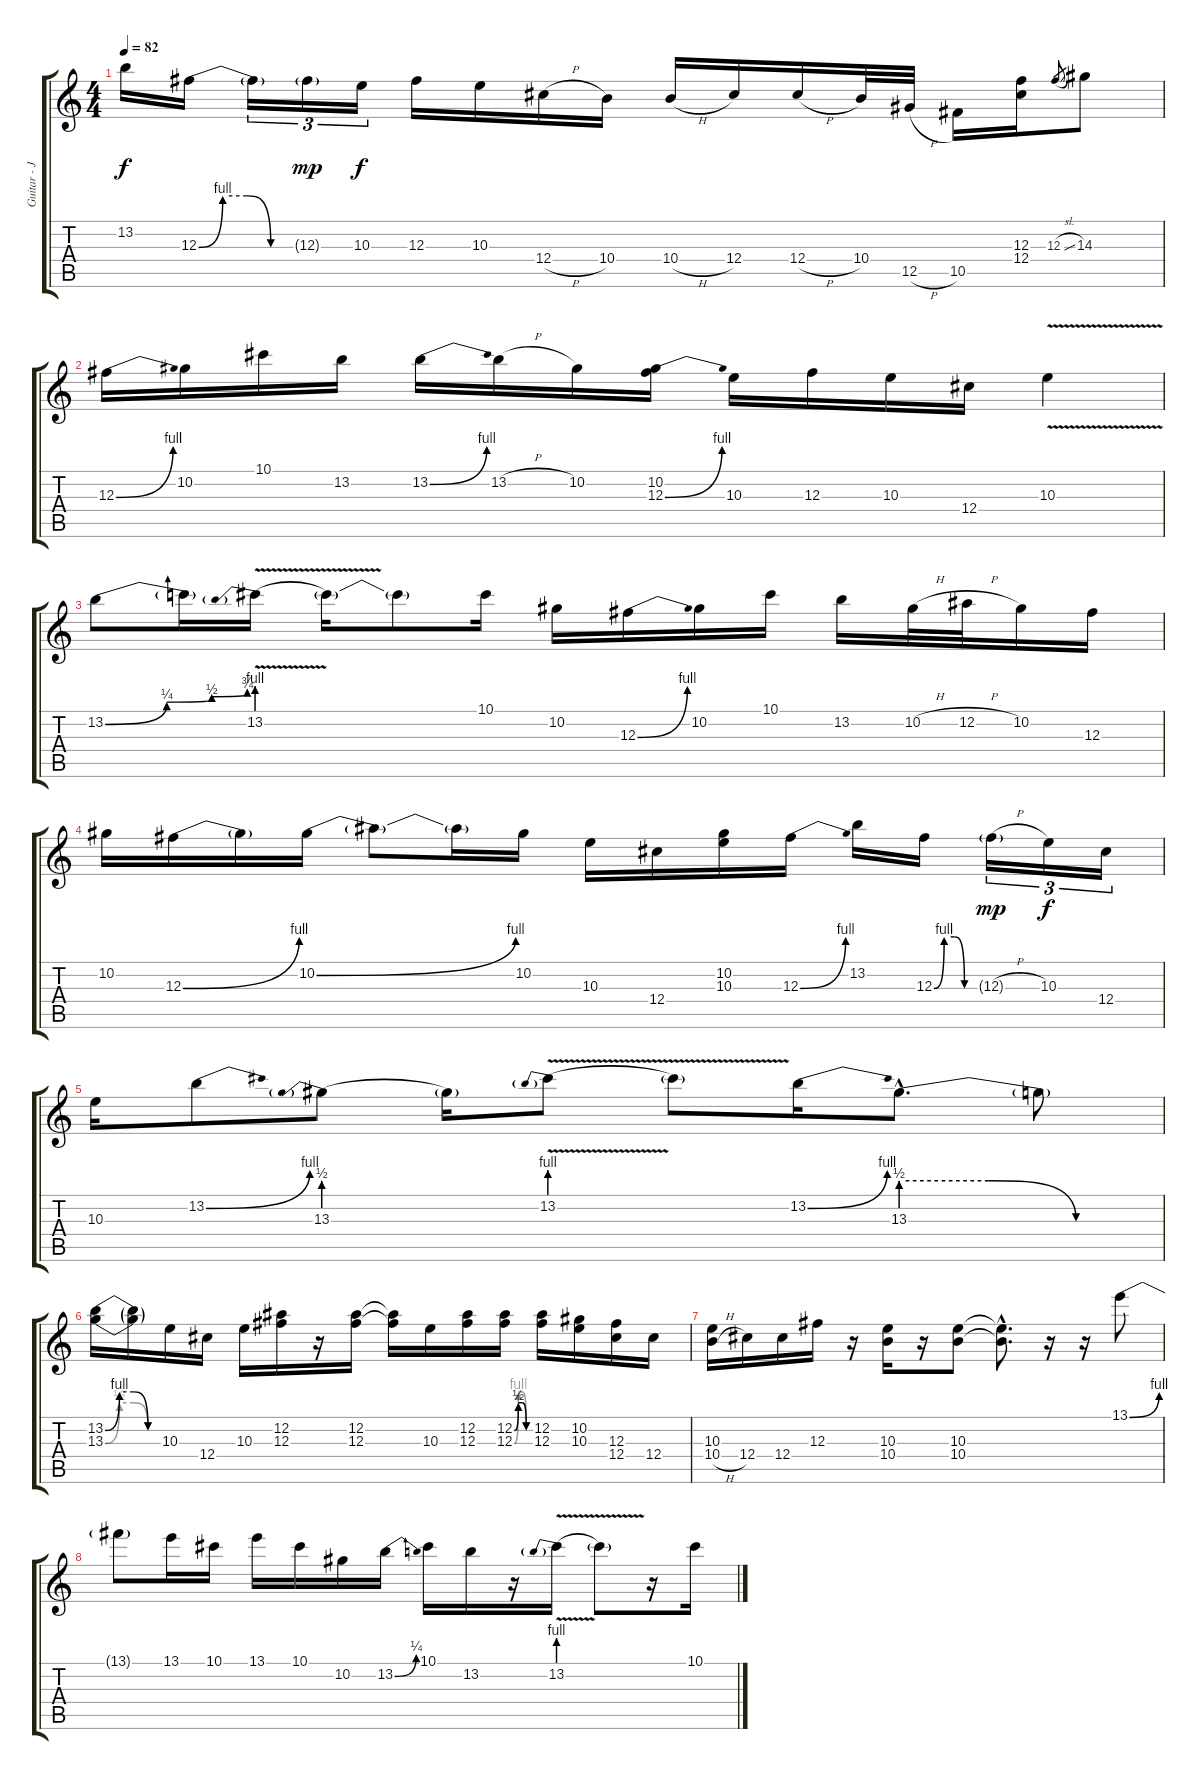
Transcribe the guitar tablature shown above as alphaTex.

\track ("Guitar - Jimi" "Guitar - J") {instrument distortionguitar}
\staff {score tabs}
\tuning (Eb4 Bb3 Gb3 Db3 Ab2 Eb2) {hide}
\ts (4 4)
\tempo 82
\clef g2
\ks c
13.2.16{dy f} 12.3{be (custom 0 0 15 4 30 4 45 0 60 0)}.16 12.3{t}.16{tu (3 2)} 12.3{g}.16{tu (3 2) dy mp} 10.3.16{tu (3 2) dy f} 12.3.16 10.3.16 12.4{h}.16 10.4.16 10.4{h}.16 12.4.16 12.4{h}.16 10.4.32 12.5{h}.32 10.5.16 (12.3 12.4).16 12.3{sl}.8{gr} 14.3.8 |
12.3{be (bend 0 0 60 4)}.16{volume 16 instrument overdrivenguitar} 10.2.16 10.1.16 13.2.16 13.2{be (bend 0 0 60 4)}.16 13.2{h}.16 10.2.16 (10.2 12.3{be (bend 0 0 60 4)}).16 10.3.16 12.3.16 10.3.16 12.4.16 10.3{v}.4 |
13.2{be (custom 0 0 26 1 45 2 60 3)}.8 13.2{t}.16 13.2{be (prebend 0 4 60 4) v}.16 13.2{t}.16 13.2{t}.8 10.1.16 10.2.16 12.3{be (bend 0 0 60 4)}.16 10.2.16 10.1.16 13.2.16 10.2{h}.32 12.2{h}.32 10.2.16 12.3.16 |
10.2.16 12.3{be (bend 0 0 60 4)}.16 12.3{t}.16 10.2{be (bend 0 0 60 4)}.16 10.2{t}.8 10.2{t}.16 10.2.16 10.3.16 12.4.16 (10.2 10.3).16 12.3{be (bend 0 0 60 4)}.16 13.2.16 12.3{be (custom 0 0 15 4 30 4 45 0 60 0)}.16 12.3{h g}.16{tu (3 2) dy mp} 10.3.16{tu (3 2) dy f} 12.4.16{tu (3 2)} |
10.3.16 13.2{be (bend 0 0 60 4)}.8 13.3{be (prebend 0 2 60 2)}.8 13.3{t}.16 13.2{be (prebend 0 4 60 4) v}.8 13.2{t}.8 13.2{be (bend 0 0 60 4)}.16 13.3{be (custom 0 2 20 2 40 0 60 0) hac}.8{d} 13.3{t}.8 |
(13.2{be (custom 0 0 15 4 30 4 45 0 60 0)} 13.3{be (custom 0 0 15 2 30 2 45 0 60 0)}).16 (13.2{t} 13.3{t}).16 10.3.16 12.4.16 10.3.16 (12.2 12.3).16 r.16 (12.2 12.3).16 (12.2{t} 12.3{t}).16 10.3.16 (12.2 12.3).16 (12.2{be (custom 0 0 15 2 30 2 45 0 60 0)} 12.3{be (custom 0 0 15 4 30 4 45 0 60 0)}).16 (12.2 12.3).16 (10.2 10.3).16 (12.3 12.4).16 12.4.16 |
(10.3 10.4{h}).16 12.4.16 12.4.16 12.3.16 r.16 (10.3 10.4).16 r.16 (10.3 10.4).8 (10.3{hac t} 10.4{hac t}).8{d} r.16 r.16 13.1{be (bend 0 0 60 4)}.8 |
13.1{t}.8 13.1.16 10.1.16 13.1.16 10.1.16 10.2.16 13.2{be (bend 0 0 60 1)}.16 10.1.16 13.2.16 r.16 13.2{be (prebend 0 4 60 4) v}.16 13.2{t}.8 r.16 10.1.16
